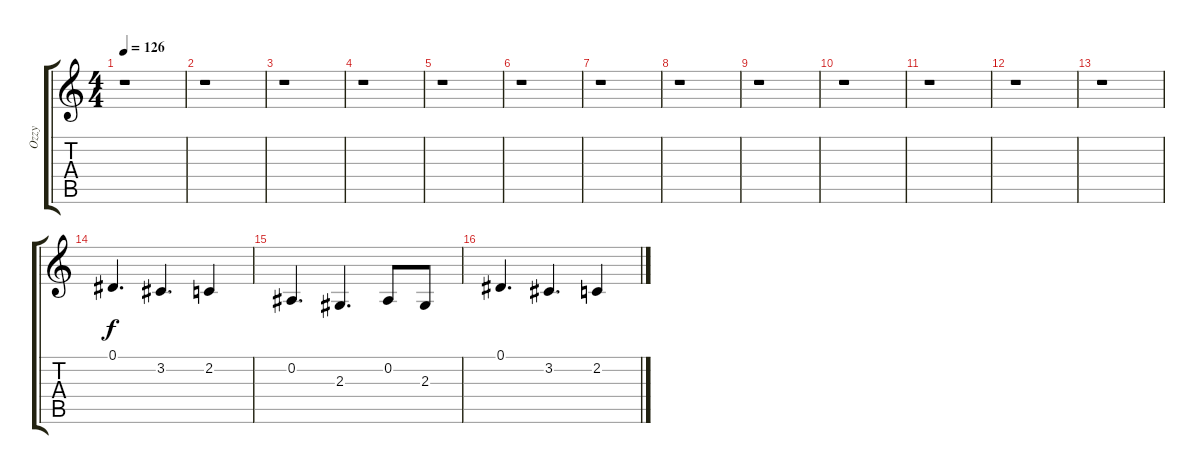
\track ("Ozzy" "Ozzy") {instrument flute}
\staff {score tabs}
\tuning (Eb4 Bb3 Gb3 Db3 Ab2 Eb2) {hide}
\ts (4 4)
\tempo 126
\clef g2
\ks c
r.1{dy f} |
r.1 |
r.1 |
r.1 |
r.1 |
r.1 |
r.1 |
r.1 |
r.1 |
r.1 |
r.1 |
r.1 |
r.1 |
0.1.4{d} 3.2.4{d} 2.2.4 |
0.2.4{d} 2.3.4{d} 0.2.8 2.3.8 |
0.1.4{d} 3.2.4{d} 2.2.4
